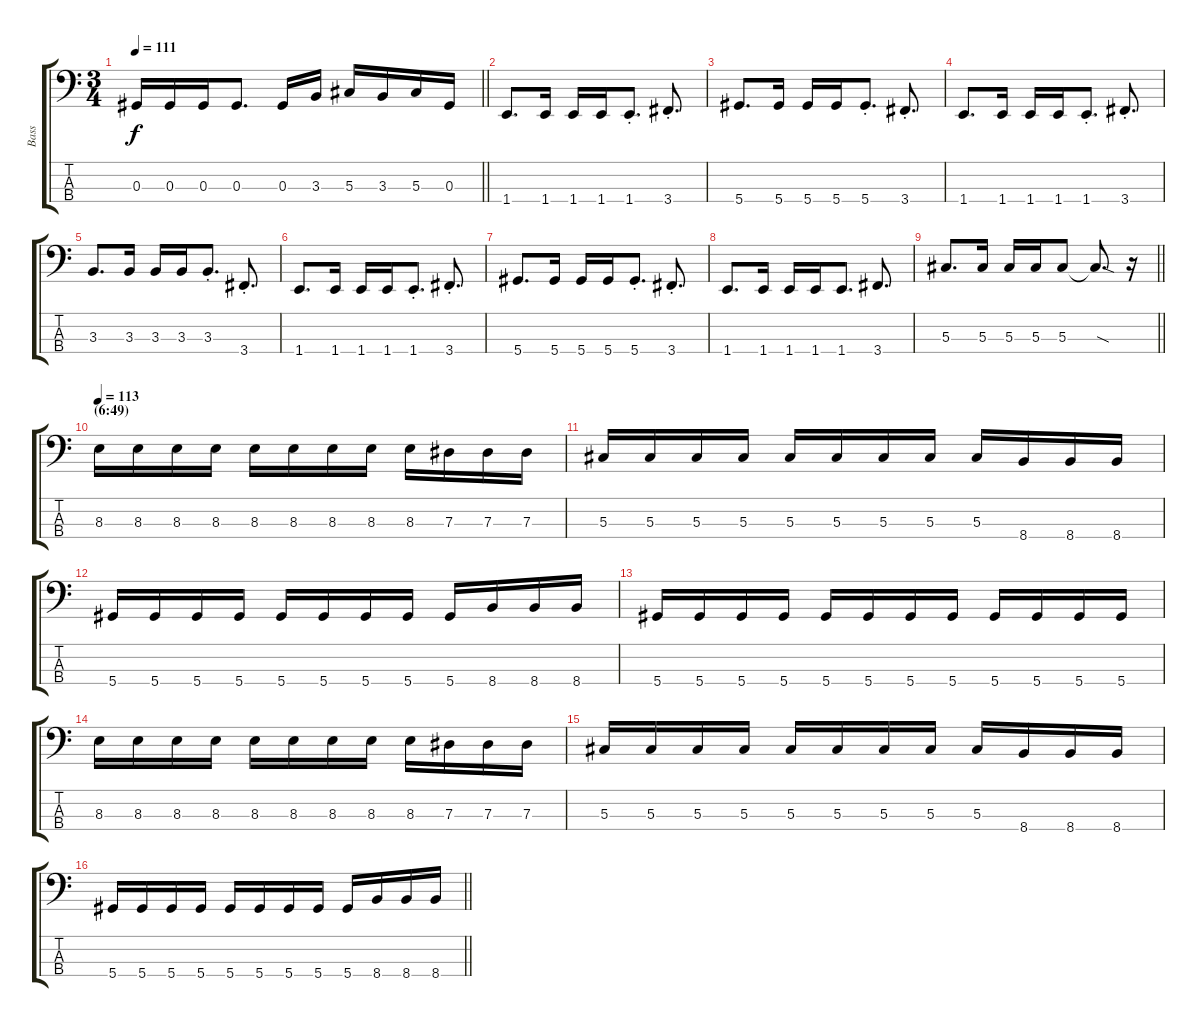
\track ("Bass" "Bass") {instrument electricbassfinger}
\staff {score tabs}
\tuning (Gb2 Db2 Ab1 Eb1) {hide}
\ts (3 4)
\tempo 111
\clef f4
\barLineRight lightlight
\ks c
0.3.16{dy f} 0.3.16 0.3.16 0.3.8{d} 0.3.16 3.3.16 5.3.16 3.3.16 5.3.16 0.3.16 |
1.4.8{d} 1.4.16 1.4.16 1.4.16 1.4{st}.8{d} 3.4{st}.8{d} |
5.4.8{d} 5.4.16 5.4.16 5.4.16 5.4{st}.8{d} 3.4{st}.8{d} |
1.4.8{d} 1.4.16 1.4.16 1.4.16 1.4{st}.8{d} 3.4{st}.8{d} |
3.3.8{d} 3.3.16 3.3.16 3.3.16 3.3{st}.8{d} 3.4{st}.8{d} |
1.4.8{d} 1.4.16 1.4.16 1.4.16 1.4{st}.8{d} 3.4{st}.8{d} |
5.4.8{d} 5.4.16 5.4.16 5.4.16 5.4{st}.8{d} 3.4{st}.8{d} |
1.4.8{d} 1.4.16 1.4.16 1.4.16 1.4.8{d} 3.4.8{d} |
\barLineRight lightlight
5.3.8{d} 5.3.16 5.3.16 5.3.16 5.3.8 5.3{sod t}.8{d} r.16 |
\section ("" "(6:49)")
\tempo 113
8.3.16 8.3.16 8.3.16 8.3.16 8.3.16 8.3.16 8.3.16 8.3.16 8.3.16 7.3.16 7.3.16 7.3.16 |
5.3.16 5.3.16 5.3.16 5.3.16 5.3.16 5.3.16 5.3.16 5.3.16 5.3.16 8.4.16 8.4.16 8.4.16 |
5.4.16 5.4.16 5.4.16 5.4.16 5.4.16 5.4.16 5.4.16 5.4.16 5.4.16 8.4.16 8.4.16 8.4.16 |
5.4.16 5.4.16 5.4.16 5.4.16 5.4.16 5.4.16 5.4.16 5.4.16 5.4.16 5.4.16 5.4.16 5.4.16 |
8.3.16 8.3.16 8.3.16 8.3.16 8.3.16 8.3.16 8.3.16 8.3.16 8.3.16 7.3.16 7.3.16 7.3.16 |
5.3.16 5.3.16 5.3.16 5.3.16 5.3.16 5.3.16 5.3.16 5.3.16 5.3.16 8.4.16 8.4.16 8.4.16 |
\barLineRight lightlight
5.4.16 5.4.16 5.4.16 5.4.16 5.4.16 5.4.16 5.4.16 5.4.16 5.4.16 8.4.16 8.4.16 8.4.16
